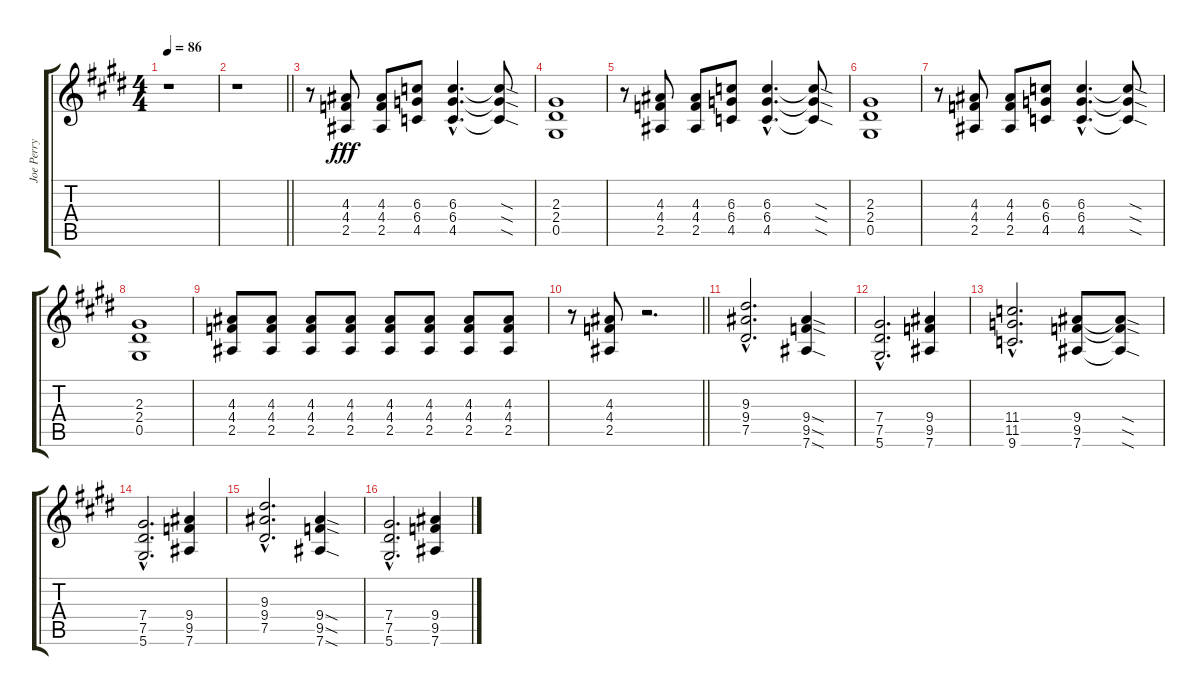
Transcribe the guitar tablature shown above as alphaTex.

\track ("Joe Perry" "Joe Perry") {instrument overdrivenguitar}
\staff {score tabs}
\tuning (Eb4 Bb3 Gb3 Db3 Ab2 Eb2) {hide}
\ts (4 4)
\tempo 86
\clef g2
\ks c#minor
r.1{dy ff} |
\barLineRight lightlight
r.1 |
\ks e
r.8 (4.3 4.4 2.5).8{dy fff} (4.3 4.4 2.5).8 (6.3 6.4 4.5).8 (6.3{hac} 6.4{hac} 4.5{hac}).4{d} (6.3{sod t} 6.4{sod t} 4.5{sod t}).8 |
\ks c#minor
(2.3 2.4 0.5).1 |
r.8 (4.3 4.4 2.5).8 (4.3 4.4 2.5).8 (6.3 6.4 4.5).8 (6.3{hac} 6.4{hac} 4.5{hac}).4{d} (6.3{sod t} 6.4{sod t} 4.5{sod t}).8 |
(2.3 2.4 0.5).1 |
\ks e
r.8 (4.3 4.4 2.5).8 (4.3 4.4 2.5).8 (6.3 6.4 4.5).8 (6.3{hac} 6.4{hac} 4.5{hac}).4{d} (6.3{sod t} 6.4{sod t} 4.5{sod t}).8 |
\ks c#minor
(2.3 2.4 0.5).1 |
(4.3 4.4 2.5).8 (4.3 4.4 2.5).8 (4.3 4.4 2.5).8 (4.3 4.4 2.5).8 (4.3 4.4 2.5).8 (4.3 4.4 2.5).8 (4.3 4.4 2.5).8 (4.3 4.4 2.5).8 |
\barLineRight lightlight
r.8 (4.3 4.4 2.5).8 r.2{d} |
\ks e
(9.3{hac} 9.4{hac} 7.5{hac}).2{d} (9.4{sod} 9.5{sod} 7.6{sod}).4 |
\ks c#minor
(7.4{hac} 7.5{hac} 5.6{hac}).2{d} (9.4 9.5 7.6).4 |
(11.4{hac} 11.5{hac} 9.6{hac}).2{d} (9.4 9.5 7.6).8 (9.4{sod t} 9.5{sod t} 7.6{sod t}).8 |
(7.4{hac} 7.5{hac} 5.6{hac}).2{d} (9.4 9.5 7.6).4 |
\ks e
(9.3{hac} 9.4{hac} 7.5{hac}).2{d} (9.4{sod} 9.5{sod} 7.6{sod}).4 |
\ks c#minor
(7.4{hac} 7.5{hac} 5.6{hac}).2{d} (9.4 9.5 7.6).4
